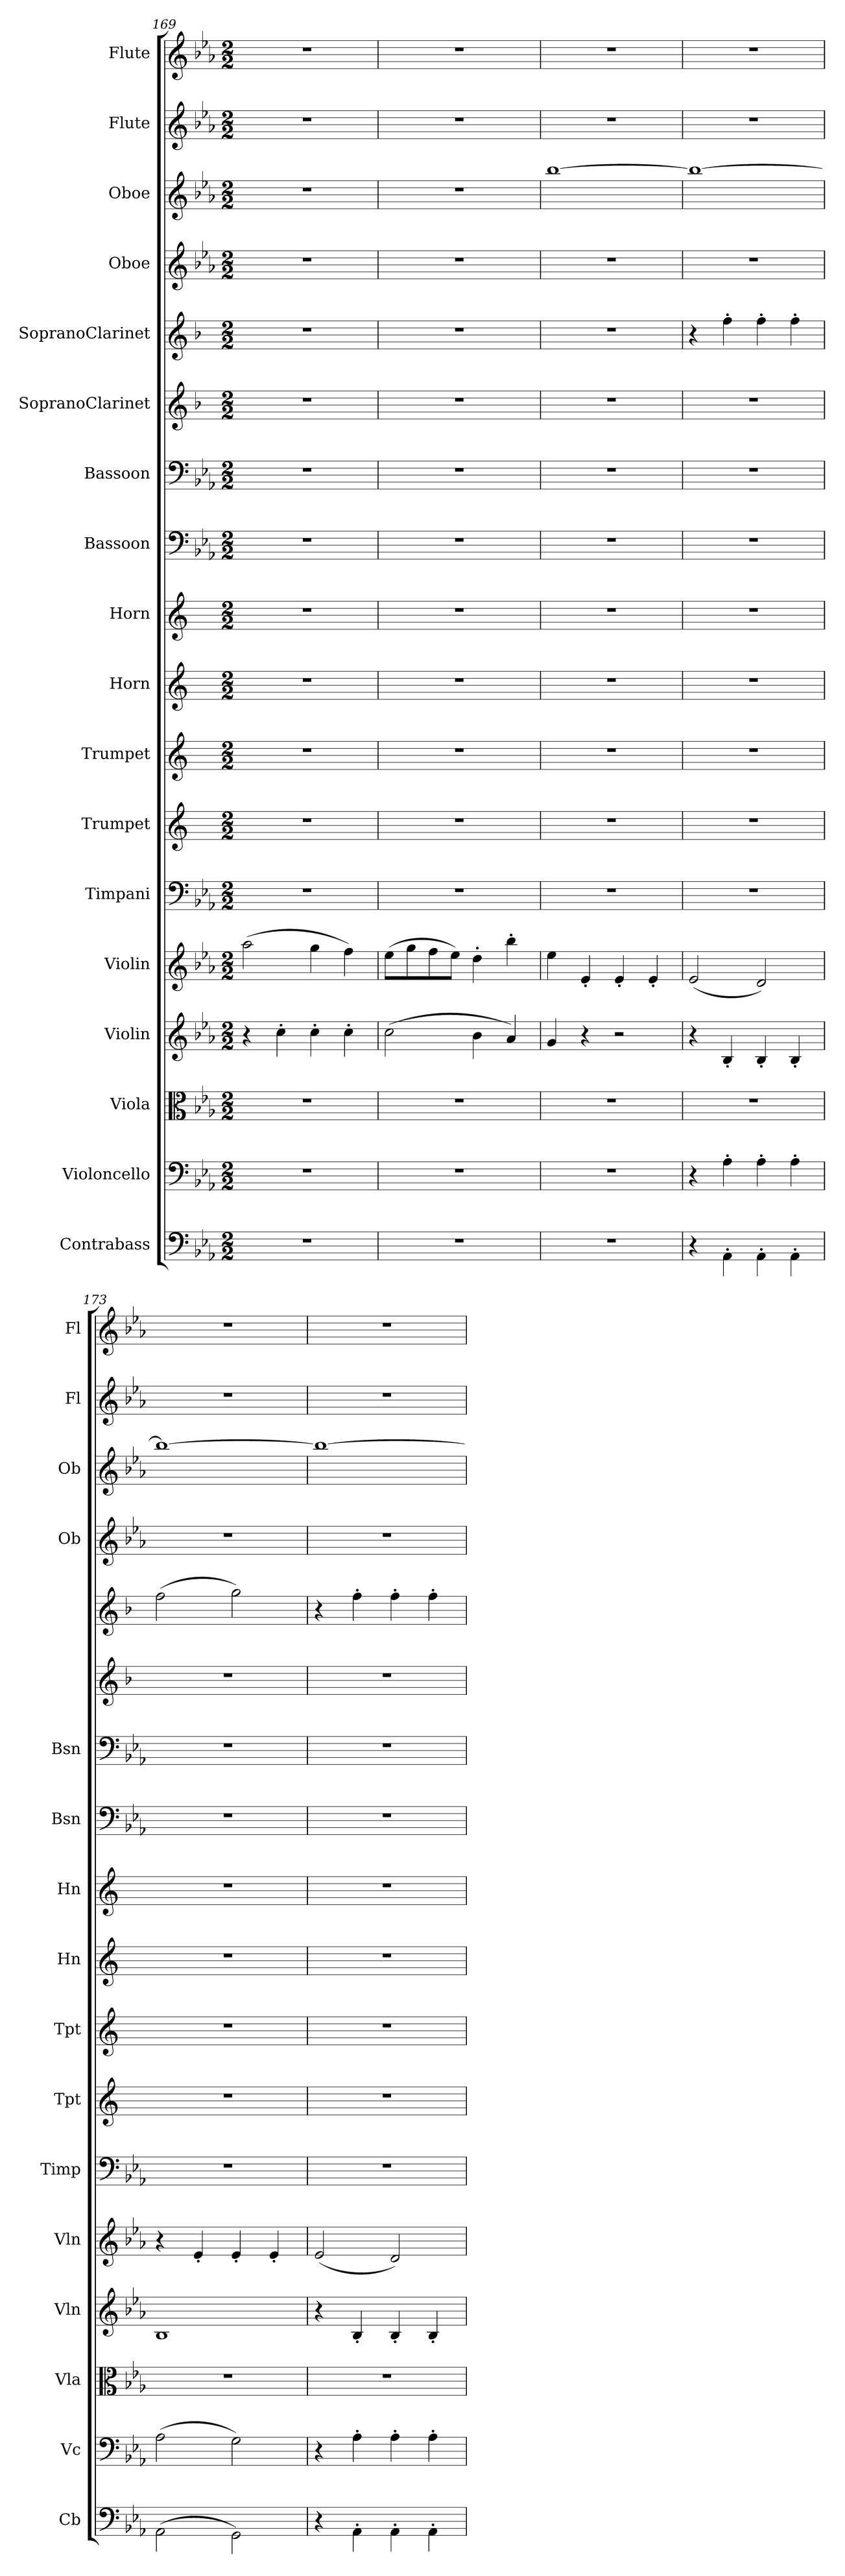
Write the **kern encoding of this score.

**kern	**kern	**kern	**kern	**kern	**kern	**kern	**kern	**kern	**kern	**kern	**kern	**kern	**kern	**kern	**kern	**kern	**kern
*part18	*part17	*part16	*part15	*part14	*part13	*part12	*part11	*part10	*part9	*part8	*part7	*part6	*part5	*part4	*part3	*part2	*part1
*staff18	*staff17	*staff16	*staff15	*staff14	*staff13	*staff12	*staff11	*staff10	*staff9	*staff8	*staff7	*staff6	*staff5	*staff4	*staff3	*staff2	*staff1
*I"Contrabass	*I"Violoncello	*I"Viola	*I"Violin	*I"Violin	*I"Timpani	*I"Trumpet	*I"Trumpet	*I"Horn	*I"Horn	*I"Bassoon	*I"Bassoon	*I"SopranoClarinet	*I"SopranoClarinet	*I"Oboe	*I"Oboe	*I"Flute	*I"Flute
*I'Cb	*I'Vc	*I'Vla	*I'Vln	*I'Vln	*I'Timp	*I'Tpt	*I'Tpt	*I'Hn	*I'Hn	*I'Bsn	*I'Bsn	*	*	*I'Ob	*I'Ob	*I'Fl	*I'Fl
*clefF4	*clefF4	*clefC3	*clefG2	*clefG2	*clefF4	*clefG2	*clefG2	*clefG2	*clefG2	*clefF4	*clefF4	*clefG2	*clefG2	*clefG2	*clefG2	*clefG2	*clefG2
*k[b-e-a-]	*k[b-e-a-]	*k[b-e-a-]	*k[b-e-a-]	*k[b-e-a-]	*k[b-e-a-]	*k[]	*k[]	*k[]	*k[]	*k[b-e-a-]	*k[b-e-a-]	*k[b-]	*k[b-]	*k[b-e-a-]	*k[b-e-a-]	*k[b-e-a-]	*k[b-e-a-]
*M2/2	*M2/2	*M2/2	*M2/2	*M2/2	*M2/2	*M2/2	*M2/2	*M2/2	*M2/2	*M2/2	*M2/2	*M2/2	*M2/2	*M2/2	*M2/2	*M2/2	*M2/2
=169	=169	=169	=169	=169	=169	=169	=169	=169	=169	=169	=169	=169	=169	=169	=169	=169	=169
1r	1r	1r	4r	(2aa-\	1r	1r	1r	1r	1r	1r	1r	1r	1r	1r	1r	1r	1r
.	.	.	4cc'\	.	.	.	.	.	.	.	.	.	.	.	.	.	.
.	.	.	4cc'\	4gg\	.	.	.	.	.	.	.	.	.	.	.	.	.
.	.	.	4cc'\	4ff\)	.	.	.	.	.	.	.	.	.	.	.	.	.
=170	=170	=170	=170	=170	=170	=170	=170	=170	=170	=170	=170	=170	=170	=170	=170	=170	=170
1r	1r	1r	(2cc\	(8ee-\L	1r	1r	1r	1r	1r	1r	1r	1r	1r	1r	1r	1r	1r
.	.	.	.	8gg\	.	.	.	.	.	.	.	.	.	.	.	.	.
.	.	.	.	8ff\	.	.	.	.	.	.	.	.	.	.	.	.	.
.	.	.	.	8ee-\J)	.	.	.	.	.	.	.	.	.	.	.	.	.
.	.	.	4b-\	4dd'\	.	.	.	.	.	.	.	.	.	.	.	.	.
.	.	.	4a-/)	4bb-'\	.	.	.	.	.	.	.	.	.	.	.	.	.
=171	=171	=171	=171	=171	=171	=171	=171	=171	=171	=171	=171	=171	=171	=171	=171	=171	=171
1r	1r	1r	4g/	4ee-\	1r	1r	1r	1r	1r	1r	1r	1r	1r	1r	[1bb-\	1r	1r
.	.	.	4r	4e-'/	.	.	.	.	.	.	.	.	.	.	.	.	.
.	.	.	2r	4e-'/	.	.	.	.	.	.	.	.	.	.	.	.	.
.	.	.	.	4e-'/	.	.	.	.	.	.	.	.	.	.	.	.	.
=172	=172	=172	=172	=172	=172	=172	=172	=172	=172	=172	=172	=172	=172	=172	=172	=172	=172
4r	4r	1r	4r	(2e-/	1r	1r	1r	1r	1r	1r	1r	1r	4r	1r	1bb-\_	1r	1r
4AA-'\	4A-'\	.	4B-'/	.	.	.	.	.	.	.	.	.	4ff'\	.	.	.	.
4AA-'\	4A-'\	.	4B-'/	2d/)	.	.	.	.	.	.	.	.	4ff'\	.	.	.	.
4AA-'\	4A-'\	.	4B-'/	.	.	.	.	.	.	.	.	.	4ff'\	.	.	.	.
=173	=173	=173	=173	=173	=173	=173	=173	=173	=173	=173	=173	=173	=173	=173	=173	=173	=173
(2AA-\	(2A-\	1r	1B-/	4r	1r	1r	1r	1r	1r	1r	1r	1r	(2ff\	1r	1bb-\_	1r	1r
.	.	.	.	4e-'/	.	.	.	.	.	.	.	.	.	.	.	.	.
2GG\)	2G\)	.	.	4e-'/	.	.	.	.	.	.	.	.	2gg\)	.	.	.	.
.	.	.	.	4e-'/	.	.	.	.	.	.	.	.	.	.	.	.	.
=174	=174	=174	=174	=174	=174	=174	=174	=174	=174	=174	=174	=174	=174	=174	=174	=174	=174
4r	4r	1r	4r	(2e-/	1r	1r	1r	1r	1r	1r	1r	1r	4r	1r	1bb-\_	1r	1r
4AA-'\	4A-'\	.	4B-'/	.	.	.	.	.	.	.	.	.	4ff'\	.	.	.	.
4AA-'\	4A-'\	.	4B-'/	2d/)	.	.	.	.	.	.	.	.	4ff'\	.	.	.	.
4AA-'\	4A-'\	.	4B-'/	.	.	.	.	.	.	.	.	.	4ff'\	.	.	.	.
=	=	=	=	=	=	=	=	=	=	=	=	=	=	=	=	=	=
*-	*-	*-	*-	*-	*-	*-	*-	*-	*-	*-	*-	*-	*-	*-	*-	*-	*-
